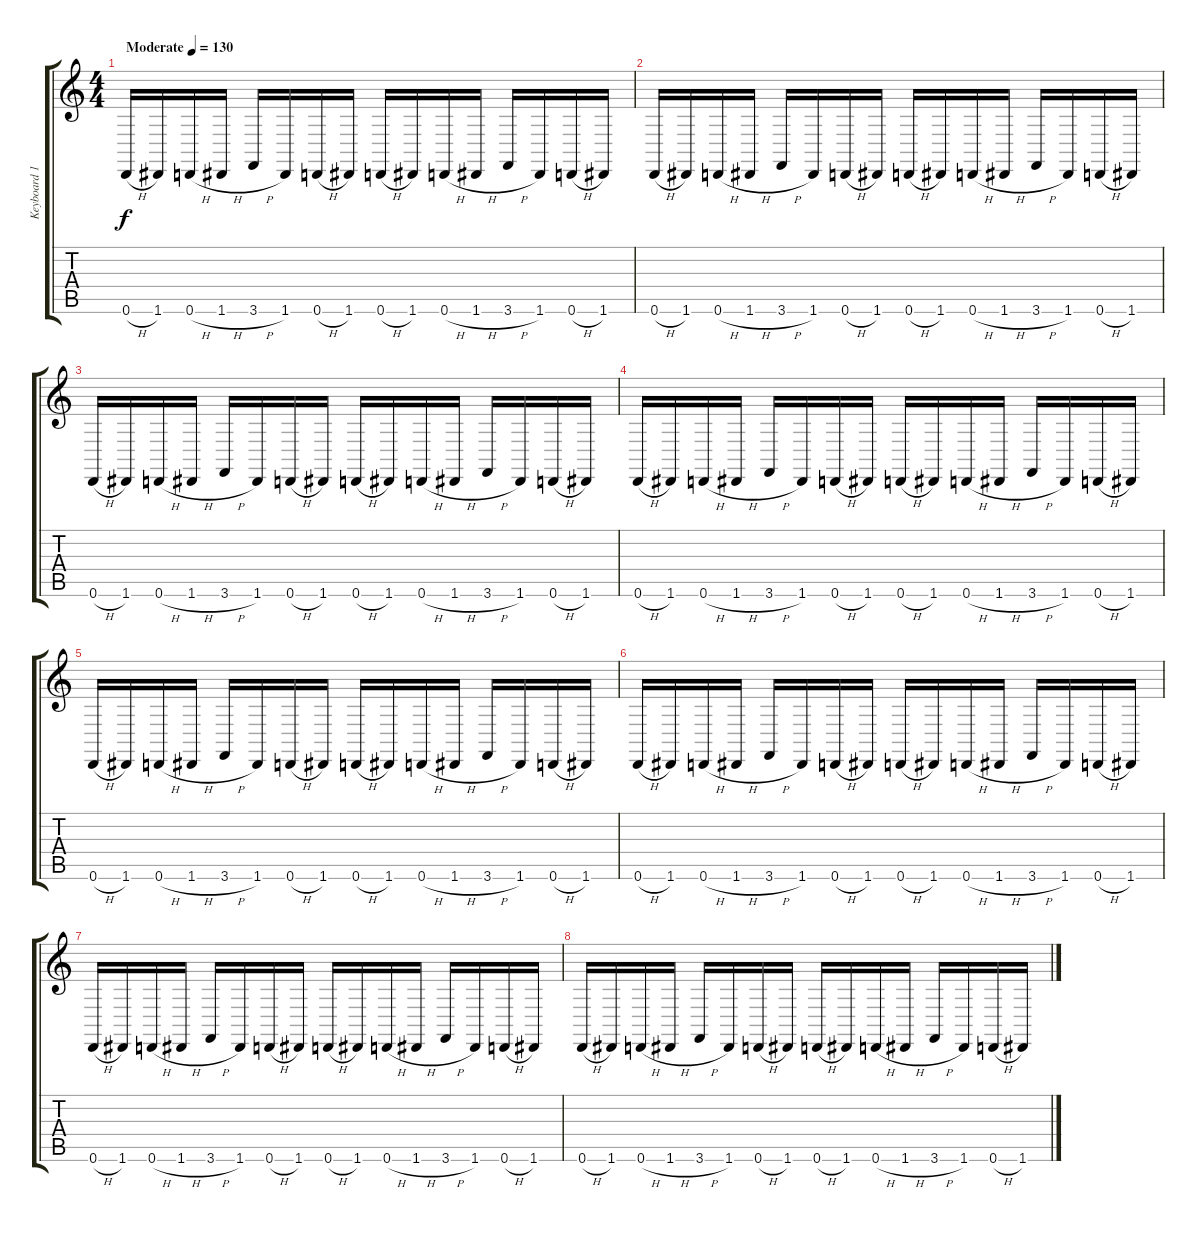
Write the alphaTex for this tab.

\track ("Keyboard 1" "Keyboard 1") {instrument lead2sawtooth}
\staff {score tabs}
\tuning (D4 A3 F3 C3 G2 D2) {hide}
\ts (4 4)
\tempo (130 "Moderate")
\clef g2
\ks c
0.6{h}.16{dy f instrument lead2sawtooth} 1.6.16 0.6{h}.16 1.6{h}.16 3.6{h}.16 1.6.16 0.6{h}.16 1.6.16 0.6{h}.16 1.6.16 0.6{h}.16 1.6{h}.16 3.6{h}.16 1.6.16 0.6{h}.16 1.6.16 |
0.6{h}.16 1.6.16 0.6{h}.16 1.6{h}.16 3.6{h}.16 1.6.16 0.6{h}.16 1.6.16 0.6{h}.16 1.6.16 0.6{h}.16 1.6{h}.16 3.6{h}.16 1.6.16 0.6{h}.16 1.6.16 |
0.6{h}.16 1.6.16 0.6{h}.16 1.6{h}.16 3.6{h}.16 1.6.16 0.6{h}.16 1.6.16 0.6{h}.16 1.6.16 0.6{h}.16 1.6{h}.16 3.6{h}.16 1.6.16 0.6{h}.16 1.6.16 |
0.6{h}.16 1.6.16 0.6{h}.16 1.6{h}.16 3.6{h}.16 1.6.16 0.6{h}.16 1.6.16 0.6{h}.16 1.6.16 0.6{h}.16 1.6{h}.16 3.6{h}.16 1.6.16 0.6{h}.16 1.6.16 |
0.6{h}.16 1.6.16 0.6{h}.16 1.6{h}.16 3.6{h}.16 1.6.16 0.6{h}.16 1.6.16 0.6{h}.16 1.6.16 0.6{h}.16 1.6{h}.16 3.6{h}.16 1.6.16 0.6{h}.16 1.6.16 |
0.6{h}.16 1.6.16 0.6{h}.16 1.6{h}.16 3.6{h}.16 1.6.16 0.6{h}.16 1.6.16 0.6{h}.16 1.6.16 0.6{h}.16 1.6{h}.16 3.6{h}.16 1.6.16 0.6{h}.16 1.6.16 |
0.6{h}.16 1.6.16 0.6{h}.16 1.6{h}.16 3.6{h}.16 1.6.16 0.6{h}.16 1.6.16 0.6{h}.16 1.6.16 0.6{h}.16 1.6{h}.16 3.6{h}.16 1.6.16 0.6{h}.16 1.6.16 |
0.6{h}.16 1.6.16 0.6{h}.16 1.6{h}.16 3.6{h}.16 1.6.16 0.6{h}.16 1.6.16 0.6{h}.16 1.6.16 0.6{h}.16 1.6{h}.16 3.6{h}.16 1.6.16 0.6{h}.16 1.6.16
